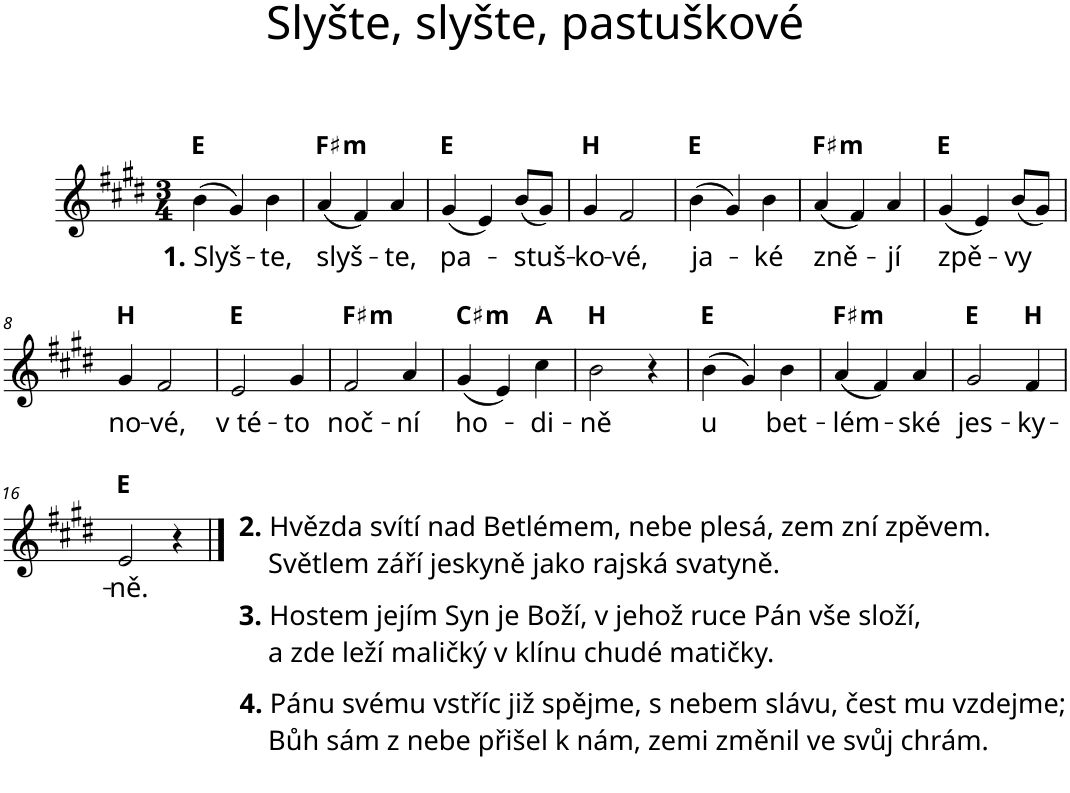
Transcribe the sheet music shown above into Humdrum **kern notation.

**kern	**text	**harte
*part1	*part1	*part1
*staff1	*staff1	*
*I"Piano	*	*
*I'Pno.	*	*
*clefG2	*	*
*k[f#c#g#d#]	*	*
*M3/4	*	*
=1	=1	=1
!	!LO:LY:b	!
(4b\	1. Slyš	E:maj
4g#/)	.	.
!	!LO:LY:b	!
4b\	-te,	.
=2	=2	=2
!	!LO:LY:b	!LO:H:kt=m
(4a/	slyš-	F#:min
4f#/)	.	.
!	!LO:LY:b	!
4a/	-te,	.
=3	=3	=3
!	!LO:LY:b	!
(4g#/	pa-	E:maj
4e/)	.	.
!	!LO:LY:b	!
(8b/L	stuš-	.
8g#/J)	.	.
=4	=4	=4
!	!LO:LY:b	!
4g#/	-ko-	B:maj
!	!LO:LY:b	!
2f#/	-vé,	.
=5	=5	=5
!	!LO:LY:b	!
(4b\	ja-	E:maj
4g#/)	.	.
!	!LO:LY:b	!
4b\	-ké	.
=6	=6	=6
!	!LO:LY:b	!LO:H:kt=m
(4a/	zně-	F#:min
4f#/)	.	.
!	!LO:LY:b	!
4a/	-jí	.
=7	=7	=7
!	!LO:LY:b	!
(4g#/	zpě-	E:maj
4e/)	.	.
!	!LO:LY:b	!
(8b/L	-vy	.
8g#/J)	.	.
!!LO:LB:g=z
=8	=8	=8
!	!LO:LY:b	!
4g#/	no-	B:maj
!	!LO:LY:b	!
2f#/	-vé,	.
=9	=9	=9
!	!LO:LY:b	!
2e/	v té-	E:maj
!	!LO:LY:b	!
4g#/	-to	.
=10	=10	=10
!	!LO:LY:b	!LO:H:kt=m
2f#/	noč-	F#:min
!	!LO:LY:b	!
4a/	-ní	.
=11	=11	=11
!	!LO:LY:b	!LO:H:kt=m
(4g#/	ho-	C#:min
4e/)	.	.
!	!LO:LY:b	!
4cc#\	-di-	A:maj
=12	=12	=12
!	!LO:LY:b	!
2b\	-ně	B:maj
4r	.	.
=13	=13	=13
!	!LO:LY:b	!
(4b\	u	E:maj
4g#/)	.	.
!	!LO:LY:b	!
4b\	bet-	.
=14	=14	=14
!	!LO:LY:b	!LO:H:kt=m
(4a/	-lém-	F#:min
4f#/)	.	.
!	!LO:LY:b	!
4a/	-ské	.
=15	=15	=15
!	!LO:LY:b	!
2g#/	jes-	E:maj
!	!LO:LY:b	!
4f#/	-ky-	B:maj
!!LO:LB:g=z
=16	=16	=16
!	!LO:LY:b	!
2e/	-ně.	E:maj
4r	.	.
==	==	==
*-	*-	*-
